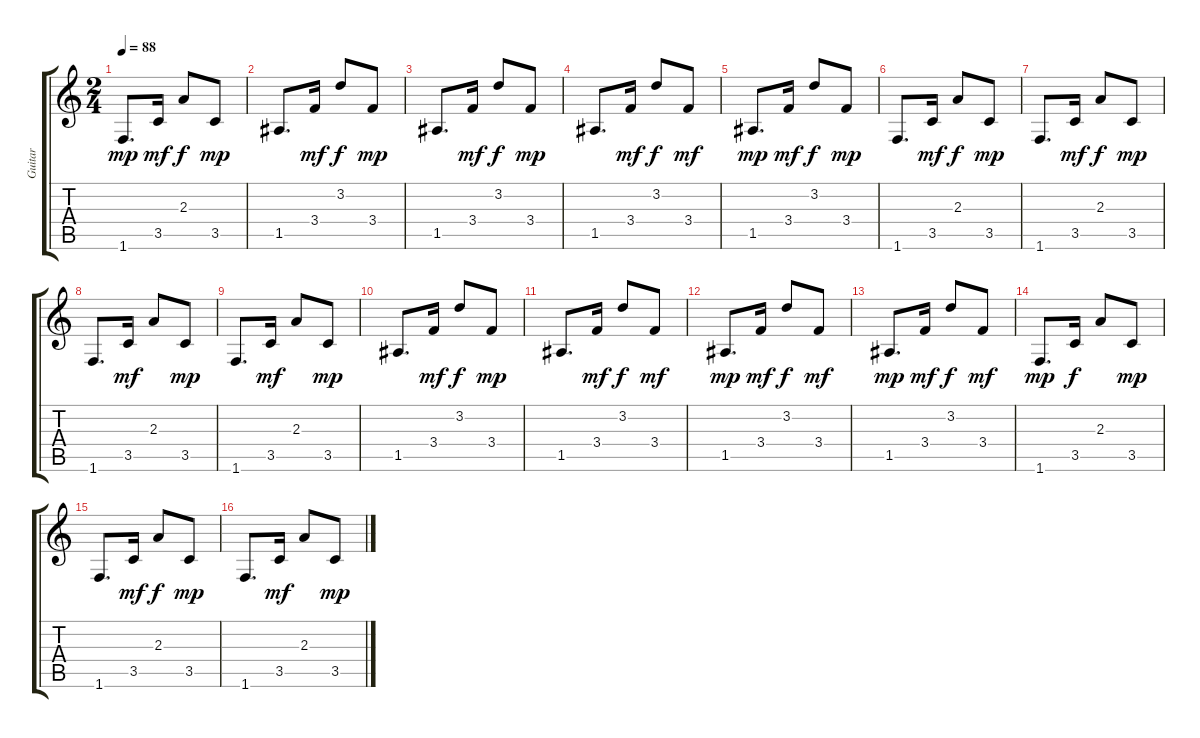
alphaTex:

\track ("Guitar" "Guitar") {instrument acousticguitarnylon}
\staff {score tabs}
\tuning (E4 B3 G3 D3 A2 E2) {hide}
\ts (2 4)
\tempo 88
\clef g2
\ks c
1.6.8{d dy mp} 3.5.16{dy mf} 2.3.8{dy f} 3.5.8{dy mp} |
1.5.8{d} 3.4.16{dy mf} 3.2.8{dy f} 3.4.8{dy mp} |
1.5.8{d} 3.4.16{dy mf} 3.2.8{dy f} 3.4.8{dy mp} |
1.5.8{d} 3.4.16{dy mf} 3.2.8{dy f} 3.4.8{dy mf} |
1.5.8{d dy mp} 3.4.16{dy mf} 3.2.8{dy f} 3.4.8{dy mp} |
1.6.8{d} 3.5.16{dy mf} 2.3.8{dy f} 3.5.8{dy mp} |
1.6.8{d} 3.5.16{dy mf} 2.3.8{dy f} 3.5.8{dy mp} |
1.6.8{d} 3.5.16{dy mf} 2.3.8 3.5.8{dy mp} |
1.6.8{d} 3.5.16{dy mf} 2.3.8 3.5.8{dy mp} |
1.5.8{d} 3.4.16{dy mf} 3.2.8{dy f} 3.4.8{dy mp} |
1.5.8{d} 3.4.16{dy mf} 3.2.8{dy f} 3.4.8{dy mf} |
1.5.8{d dy mp} 3.4.16{dy mf} 3.2.8{dy f} 3.4.8{dy mf} |
1.5.8{d dy mp} 3.4.16{dy mf} 3.2.8{dy f} 3.4.8{dy mf} |
1.6.8{d dy mp} 3.5.16{dy f} 2.3.8 3.5.8{dy mp} |
1.6.8{d} 3.5.16{dy mf} 2.3.8{dy f} 3.5.8{dy mp} |
1.6.8{d} 3.5.16{dy mf} 2.3.8 3.5.8{dy mp}
